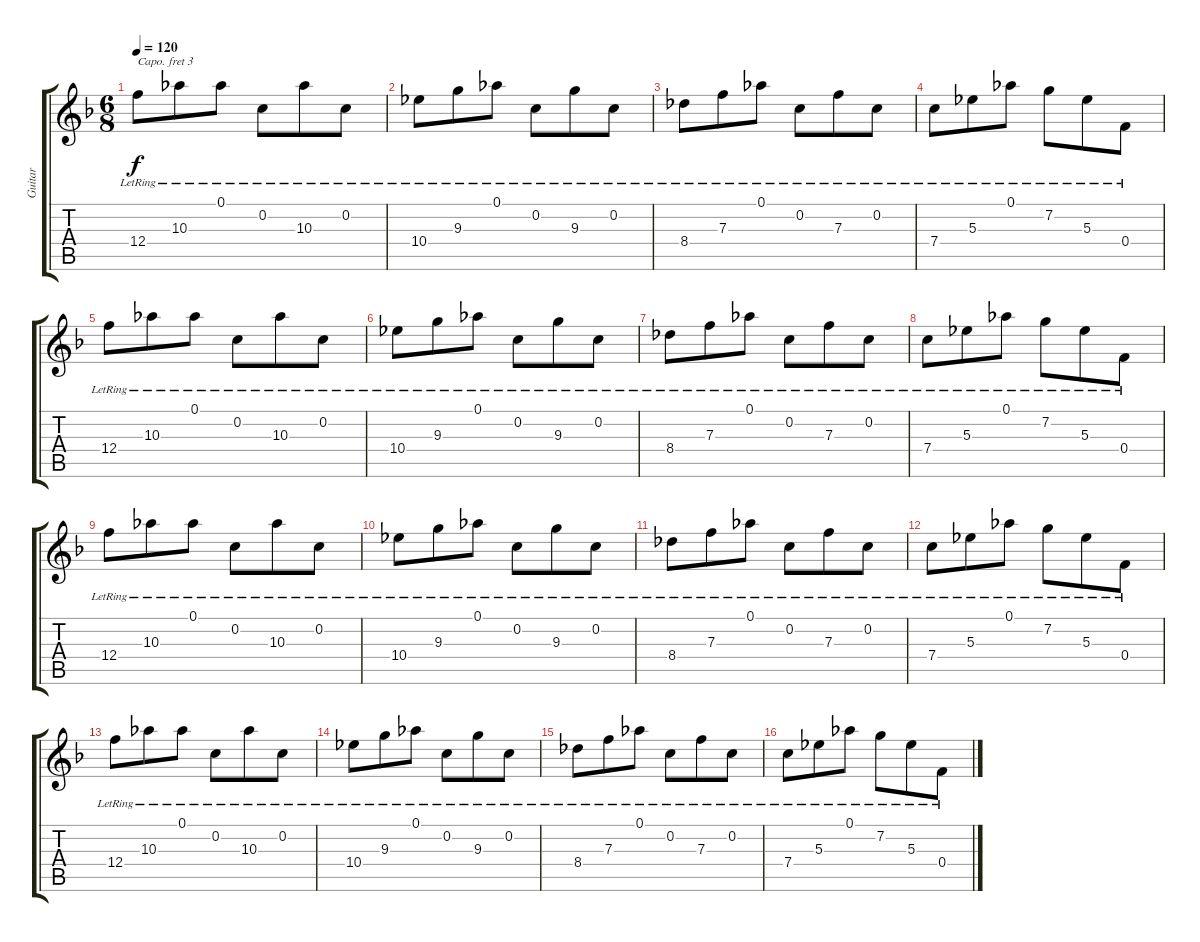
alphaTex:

\track ("Guitar" "Guitar") {instrument acousticguitarnylon}
\staff {score tabs}
\capo 3
\tuning (F4 A3 G3 D3 A2 D2) {hide}
\ts (6 8)
\tempo 120
\clef g2
\ks dminor
12.4{lr}.8{dy f} 10.3{lr}.8 0.1{lr}.8 0.2{lr}.8 10.3{lr}.8 0.2{lr}.8 |
10.4{lr}.8 9.3{lr}.8 0.1{lr}.8 0.2{lr}.8 9.3{lr}.8 0.2{lr}.8 |
8.4{lr}.8 7.3{lr}.8 0.1{lr}.8 0.2{lr}.8 7.3{lr}.8 0.2{lr}.8 |
7.4{lr}.8 5.3{lr}.8 0.1{lr}.8 7.2{lr}.8 5.3{lr}.8 0.4{lr}.8 |
12.4{lr}.8 10.3{lr}.8 0.1{lr}.8 0.2{lr}.8 10.3{lr}.8 0.2{lr}.8 |
10.4{lr}.8 9.3{lr}.8 0.1{lr}.8 0.2{lr}.8 9.3{lr}.8 0.2{lr}.8 |
8.4{lr}.8 7.3{lr}.8 0.1{lr}.8 0.2{lr}.8 7.3{lr}.8 0.2{lr}.8 |
7.4{lr}.8 5.3{lr}.8 0.1{lr}.8 7.2{lr}.8 5.3{lr}.8 0.4{lr}.8 |
12.4{lr}.8 10.3{lr}.8 0.1{lr}.8 0.2{lr}.8 10.3{lr}.8 0.2{lr}.8 |
10.4{lr}.8 9.3{lr}.8 0.1{lr}.8 0.2{lr}.8 9.3{lr}.8 0.2{lr}.8 |
8.4{lr}.8 7.3{lr}.8 0.1{lr}.8 0.2{lr}.8 7.3{lr}.8 0.2{lr}.8 |
7.4{lr}.8 5.3{lr}.8 0.1{lr}.8 7.2{lr}.8 5.3{lr}.8 0.4{lr}.8 |
12.4{lr}.8 10.3{lr}.8 0.1{lr}.8 0.2{lr}.8 10.3{lr}.8 0.2{lr}.8 |
10.4{lr}.8 9.3{lr}.8 0.1{lr}.8 0.2{lr}.8 9.3{lr}.8 0.2{lr}.8 |
8.4{lr}.8 7.3{lr}.8 0.1{lr}.8 0.2{lr}.8 7.3{lr}.8 0.2{lr}.8 |
7.4{lr}.8 5.3{lr}.8 0.1{lr}.8 7.2{lr}.8 5.3{lr}.8 0.4{lr}.8
